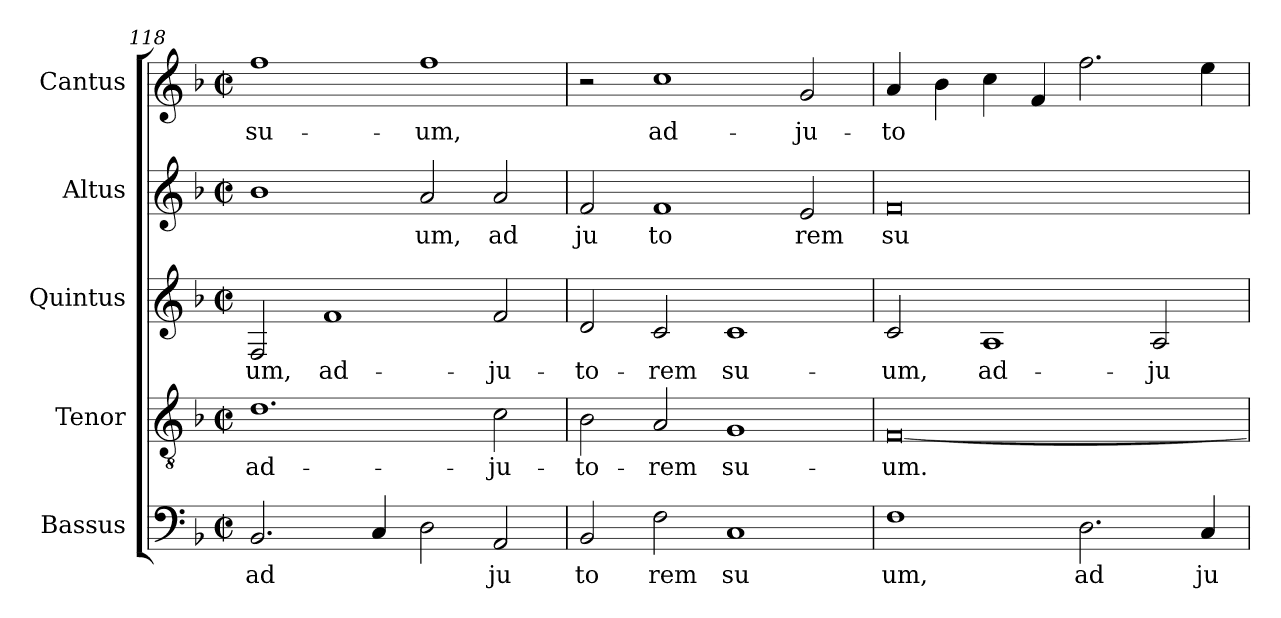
**kern	**text	**kern	**text	**kern	**text	**kern	**text	**kern	**text
*part5	*part5	*part4	*part4	*part3	*part3	*part2	*part2	*part1	*part1
*staff5	*staff5	*staff4	*staff4	*staff3	*staff3	*staff2	*staff2	*staff1	*staff1
*I"Bassus	*	*I"Tenor	*	*I"Quintus	*	*I"Altus	*	*I"Cantus	*
*clefF4	*	*clefGv2	*	*clefG2	*	*clefG2	*	*clefG2	*
*k[b-]	*	*k[b-]	*	*k[b-]	*	*k[b-]	*	*k[b-]	*
*F:	*	*F:	*	*F:	*	*F:	*	*F:	*
*M2/2	*	*M2/2	*	*M2/2	*	*M2/2	*	*M2/2	*
*met(c|)	*	*met(c|)	*	*met(c|)	*	*met(c|)	*	*met(c|)	*
=118	=118	=118	=118	=118	=118	=118	=118	=118	=118
!	!LO:LY:b:cj	!	!LO:LY:b:cj	!	!LO:LY:b:cj	!	!LO:LY:b:cj	!	!LO:LY:b:cj
2.BB-/	ad	1.d	ad-	2F/	um,	1b-	.	1ff	su-
!	!	!	!	!	!LO:LY:b:cj	!	!	!	!
.	.	.	.	1f	ad-	.	.	.	.
!	!LO:LY:b:cj	!	!	!	!	!	!	!	!
4C/	.	.	.	.	.	.	.	.	.
!	!LO:LY:b:cj	!	!	!	!	!	!LO:LY:b:cj	!	!LO:LY:b:cj
2D\	.	.	.	.	.	2a/	um,	1ff	-um,
!	!LO:LY:b:cj	!	!LO:LY:b:cj	!	!LO:LY:b:cj	!	!LO:LY:b:cj	!	!
2AA/	ju	2c\	-ju-	2f/	-ju-	2a/	ad	.	.
=119	=119	=119	=119	=119	=119	=119	=119	=119	=119
!	!LO:LY:b:cj	!	!LO:LY:b:cj	!	!LO:LY:b:cj	!	!LO:LY:b:cj	!	!
2BB-/	to	2B-\	-to-	2d/	-to-	2f/	ju	2r	.
!	!LO:LY:b:cj	!	!LO:LY:b:cj	!	!LO:LY:b:cj	!	!LO:LY:b:cj	!	!LO:LY:b:cj
2F\	rem	2A/	-rem	2c/	-rem	1f	to	1cc	ad-
!	!LO:LY:b:cj	!	!LO:LY:b:cj	!	!LO:LY:b:cj	!	!	!	!
1C	su	1G	su-	1c	su-	.	.	.	.
!	!	!	!	!	!	!	!LO:LY:b:cj	!	!LO:LY:b:cj
.	.	.	.	.	.	2e/	rem	2g/	-ju-
=120	=120	=120	=120	=120	=120	=120	=120	=120	=120
!	!LO:LY:b:cj	!	!LO:LY:b:cj	!	!LO:LY:b:cj	!	!LO:LY:b:cj	!	!LO:LY:b:cj
1F	um,	[<0F	-um.	2c/	-um,	0f	su	4a/	-to-
!	!	!	!	!	!	!	!	!	!LO:LY:b:cj
.	.	.	.	.	.	.	.	4b-\	--
!	!	!	!	!	!LO:LY:b:cj	!	!	!	!LO:LY:b:cj
.	.	.	.	1A	ad-	.	.	4cc\	--
!	!	!	!	!	!	!	!	!	!LO:LY:b:cj
.	.	.	.	.	.	.	.	4f/	--
!	!LO:LY:b:cj	!	!	!	!	!	!	!	!LO:LY:b:cj
2.D\	ad	.	.	.	.	.	.	2.ff\	--
!	!	!	!	!	!LO:LY:b:cj	!	!	!	!
.	.	.	.	2A/	-ju-	.	.	.	.
!	!LO:LY:b:cj	!	!	!	!	!	!	!	!LO:LY:b:cj
4C/	ju	.	.	.	.	.	.	4ee\	--
=	=	=	=	=	=	=	=	=	=
*-	*-	*-	*-	*-	*-	*-	*-	*-	*-
